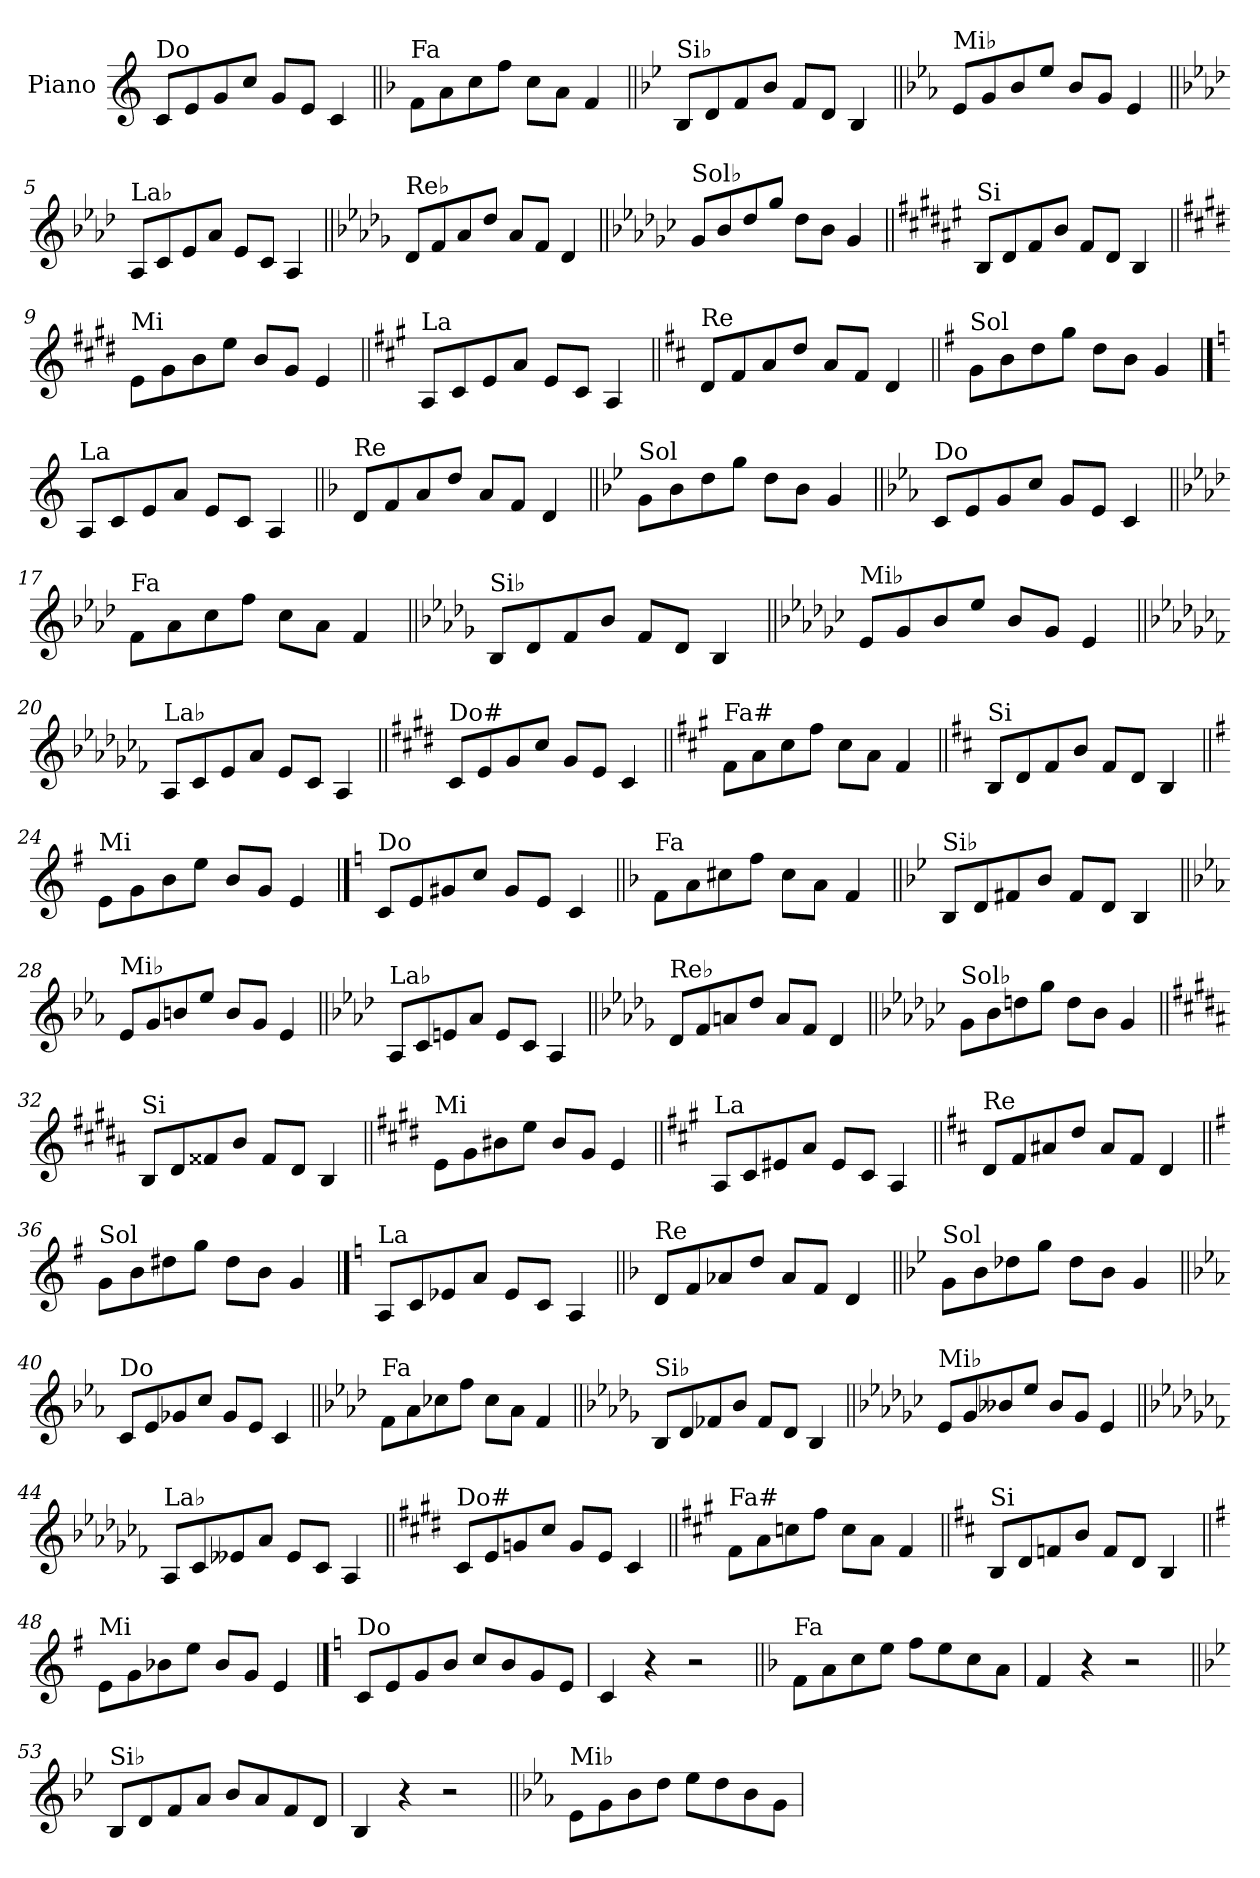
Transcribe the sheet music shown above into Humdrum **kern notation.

**kern
*part1
*staff1
*I"Piano
*I'Pno.
*clefG2
*k[]
=1
!LO:TX:a:t=Do
8c/L
8e/
8g/
8cc/J
8g/L
8e/J
4c/
=2||
*k[b-]
!LO:TX:a:t=Fa
8f\L
8a\
8cc\
8ff\J
8cc\L
8a\J
4f/
=3||
*k[b-e-]
!LO:TX:a:t=Si♭
8B-/L
8d/
8f/
8b-/J
8f/L
8d/J
4B-/
=4||
*k[b-e-a-]
!LO:TX:a:t=Mi♭
8e-/L
8g/
8b-/
8ee-/J
8b-/L
8g/J
4e-/
!!LO:LB:g=z
=5||
*k[b-e-a-d-]
!LO:TX:a:t=La♭
8A-/L
8c/
8e-/
8a-/J
8e-/L
8c/J
4A-/
=6||
*k[b-e-a-d-g-]
!LO:TX:a:t=Re♭
8d-/L
8f/
8a-/
8dd-/J
8a-/L
8f/J
4d-/
=7||
*k[b-e-a-d-g-c-]
!LO:TX:a:t=Sol♭
8g-/L
8b-/
8dd-/
8gg-/J
8dd-\L
8b-\J
4g-/
=8||
*k[f#c#g#d#a#e#]
!LO:TX:a:t=Si
8B/L
8d#/
8f#/
8b/J
8f#/L
8d#/J
4B/
!!LO:LB:g=z
=9||
*k[f#c#g#d#]
!LO:TX:a:t=Mi
8e\L
8g#\
8b\
8ee\J
8b/L
8g#/J
4e/
=10||
*k[f#c#g#]
!LO:TX:a:t=La
8A/L
8c#/
8e/
8a/J
8e/L
8c#/J
4A/
=11||
*k[f#c#]
!LO:TX:a:t=Re
8d/L
8f#/
8a/
8dd/J
8a/L
8f#/J
4d/
=12||
*k[f#]
!LO:TX:a:t=Sol
8g\L
8b\
8dd\
8gg\J
8dd\L
8b\J
4g/
!!LO:LB:g=z
==13
*k[]
!LO:TX:a:t=La
8A/L
8c/
8e/
8a/J
8e/L
8c/J
4A/
=14||
*k[b-]
!LO:TX:a:t=Re
8d/L
8f/
8a/
8dd/J
8a/L
8f/J
4d/
=15||
*k[b-e-]
!LO:TX:a:t=Sol
8g\L
8b-\
8dd\
8gg\J
8dd\L
8b-\J
4g/
=16||
*k[b-e-a-]
!LO:TX:a:t=Do
8c/L
8e-/
8g/
8cc/J
8g/L
8e-/J
4c/
!!LO:LB:g=z
=17||
*k[b-e-a-d-]
!LO:TX:a:t=Fa
8f\L
8a-\
8cc\
8ff\J
8cc\L
8a-\J
4f/
=18||
*k[b-e-a-d-g-]
!LO:TX:a:t=Si♭
8B-/L
8d-/
8f/
8b-/J
8f/L
8d-/J
4B-/
=19||
*k[b-e-a-d-g-c-]
!LO:TX:a:t=Mi♭
8e-/L
8g-/
8b-/
8ee-/J
8b-/L
8g-/J
4e-/
=20||
*k[b-e-a-d-g-c-f-]
!LO:TX:a:t=La♭
8A-/L
8c-/
8e-/
8a-/J
8e-/L
8c-/J
4A-/
!!LO:LB:g=z
=21||
*k[f#c#g#d#]
!LO:TX:a:t=Do#
8c#/L
8e/
8g#/
8cc#/J
8g#/L
8e/J
4c#/
=22||
*k[f#c#g#]
!LO:TX:a:t=Fa#
8f#\L
8a\
8cc#\
8ff#\J
8cc#\L
8a\J
4f#/
=23||
*k[f#c#]
!LO:TX:a:t=Si
8B/L
8d/
8f#/
8b/J
8f#/L
8d/J
4B/
=24||
*k[f#]
!LO:TX:a:t=Mi
8e\L
8g\
8b\
8ee\J
8b/L
8g/J
4e/
!!LO:PB:g=z
==25
*k[]
!LO:TX:a:t=Do
8c/L
8e/
8g#X/
8cc/J
8g#/L
8e/J
4c/
=26||
*k[b-]
!LO:TX:a:t=Fa
8f\L
8a\
8cc#X\
8ff\J
8cc#\L
8a\J
4f/
=27||
*k[b-e-]
!LO:TX:a:t=Si♭
8B-/L
8d/
8f#X/
8b-/J
8f#/L
8d/J
4B-/
=28||
*k[b-e-a-]
!LO:TX:a:t=Mi♭
8e-/L
8g/
8bn/
8ee-/J
8b/L
8g/J
4e-/
!!LO:LB:g=z
=29||
*k[b-e-a-d-]
!LO:TX:a:t=La♭
8A-/L
8c/
8en/
8a-/J
8e/L
8c/J
4A-/
=30||
*k[b-e-a-d-g-]
!LO:TX:a:t=Re♭
8d-/L
8f/
8an/
8dd-/J
8a/L
8f/J
4d-/
=31||
*k[b-e-a-d-g-c-]
!LO:TX:a:t=Sol♭
8g-\L
8b-\
8ddn\
8gg-\J
8dd\L
8b-\J
4g-/
=32||
*k[f#c#g#d#a#]
!LO:TX:a:t=Si
8B/L
8d#/
8f##X/
8b/J
8f##/L
8d#/J
4B/
!!LO:LB:g=z
=33||
*k[f#c#g#d#]
!LO:TX:a:t=Mi
8e\L
8g#\
8b#X\
8ee\J
8b#/L
8g#/J
4e/
=34||
*k[f#c#g#]
!LO:TX:a:t=La
8A/L
8c#/
8e#X/
8a/J
8e#/L
8c#/J
4A/
=35||
*k[f#c#]
!LO:TX:a:t=Re
8d/L
8f#/
8a#X/
8dd/J
8a#/L
8f#/J
4d/
=36||
*k[f#]
!LO:TX:a:t=Sol
8g\L
8b\
8dd#X\
8gg\J
8dd#\L
8b\J
4g/
!!LO:LB:g=z
==37
*k[]
!LO:TX:a:t=La
8A/L
8c/
8e-X/
8a/J
8e-/L
8c/J
4A/
=38||
*k[b-]
!LO:TX:a:t=Re
8d/L
8f/
8a-X/
8dd/J
8a-/L
8f/J
4d/
=39||
*k[b-e-]
!LO:TX:a:t=Sol
8g\L
8b-\
8dd-X\
8gg\J
8dd-\L
8b-\J
4g/
=40||
*k[b-e-a-]
!LO:TX:a:t=Do
8c/L
8e-/
8g-X/
8cc/J
8g-/L
8e-/J
4c/
!!LO:LB:g=z
=41||
*k[b-e-a-d-]
!LO:TX:a:t=Fa
8f\L
8a-\
8cc-X\
8ff\J
8cc-\L
8a-\J
4f/
=42||
*k[b-e-a-d-g-]
!LO:TX:a:t=Si♭
8B-/L
8d-/
8f-X/
8b-/J
8f-/L
8d-/J
4B-/
=43||
*k[b-e-a-d-g-c-]
!LO:TX:a:t=Mi♭
8e-/L
8g-/
8b--X/
8ee-/J
8b--/L
8g-/J
4e-/
=44||
*k[b-e-a-d-g-c-f-]
!LO:TX:a:t=La♭
8A-/L
8c-/
8e--X/
8a-/J
8e--/L
8c-/J
4A-/
!!LO:LB:g=z
=45||
*k[f#c#g#d#]
!LO:TX:a:t=Do#
8c#/L
8e/
8gn/
8cc#/J
8g/L
8e/J
4c#/
=46||
*k[f#c#g#]
!LO:TX:a:t=Fa#
8f#\L
8a\
8ccn\
8ff#\J
8cc\L
8a\J
4f#/
=47||
*k[f#c#]
!LO:TX:a:t=Si
8B/L
8d/
8fn/
8b/J
8f/L
8d/J
4B/
=48||
*k[f#]
!LO:TX:a:t=Mi
8e\L
8g\
8b-X\
8ee\J
8b-/L
8g/J
4e/
!!LO:PB:g=z
==49
*k[]
!LO:TX:a:t=Do
8c/L
8e/
8g/
8b/J
8cc/L
8b/
8g/
8e/J
=50
4c/
4r
2r
=51||
*k[b-]
!LO:TX:a:t=Fa
8f\L
8a\
8cc\
8ee\J
8ff\L
8ee\
8cc\
8a\J
=52
4f/
4r
2r
=53||
*k[b-e-]
!LO:TX:a:t=Si♭
8B-/L
8d/
8f/
8a/J
8b-/L
8a/
8f/
8d/J
=54
4B-/
4r
2r
!!LO:LB:g=z
=55||
*k[b-e-a-]
!LO:TX:a:t=Mi♭
8e-\L
8g\
8b-\
8dd\J
8ee-\L
8dd\
8b-\
8g\J
=
*-
